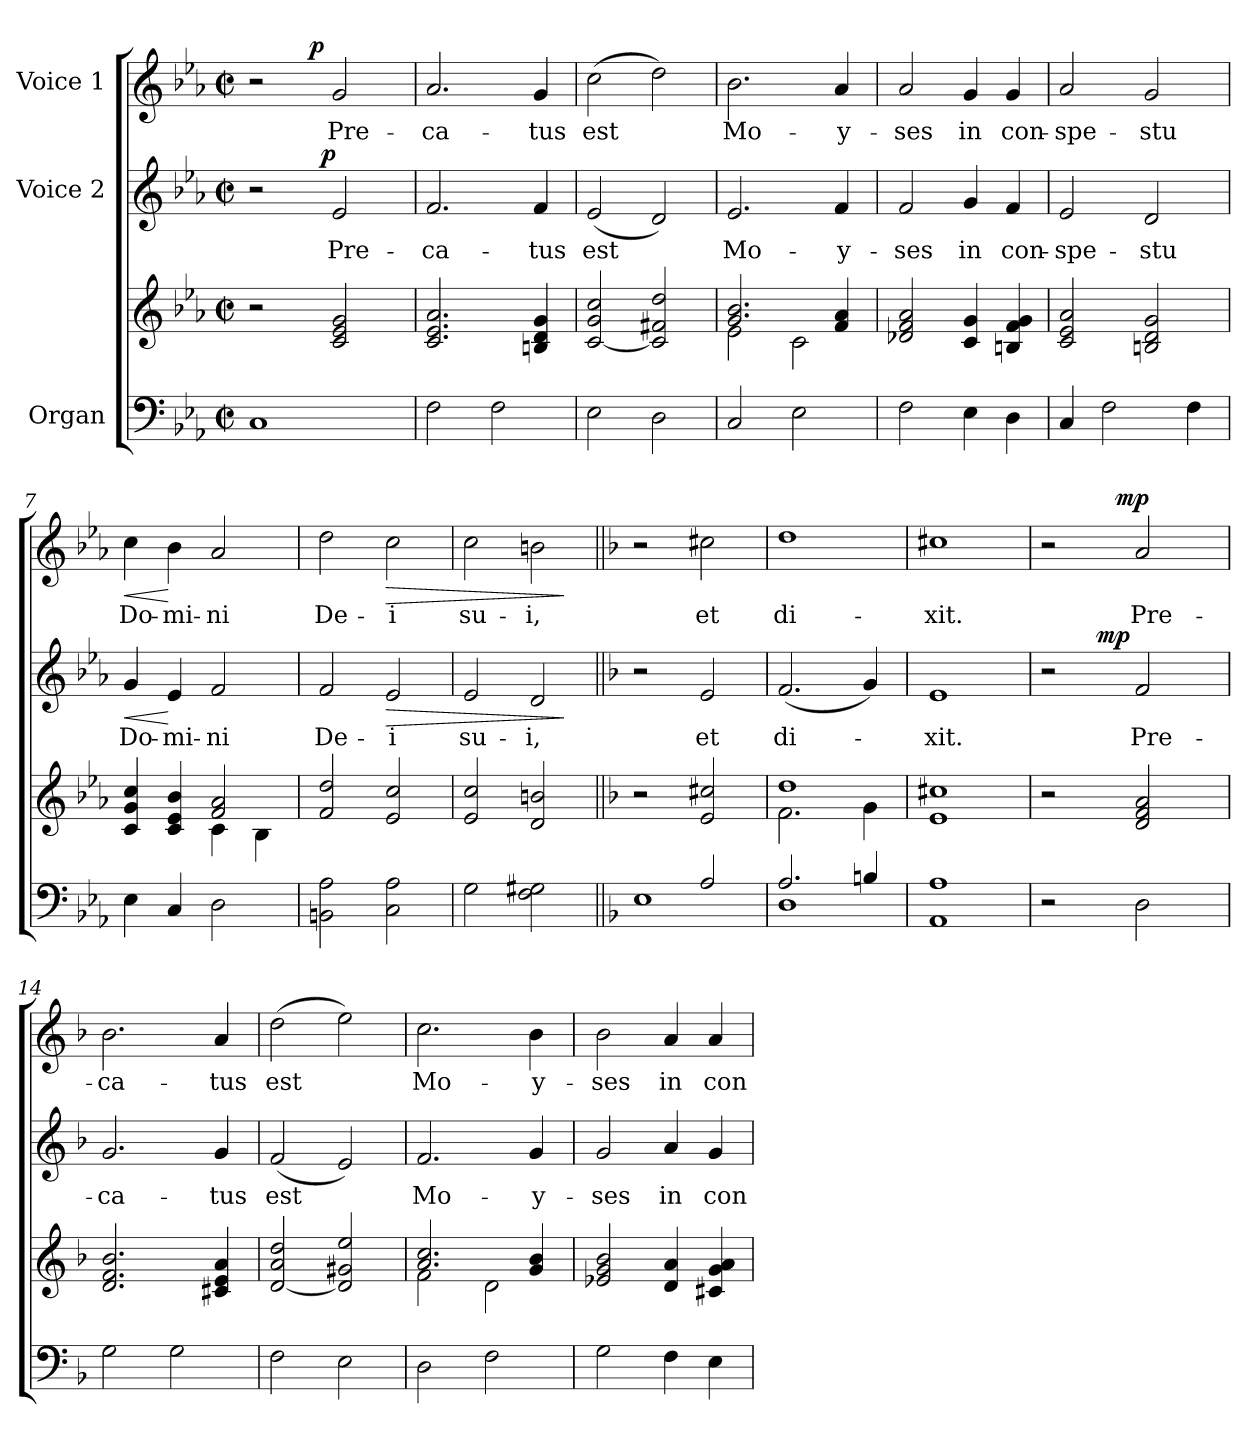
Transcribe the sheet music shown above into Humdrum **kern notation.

**kern	**kern	**kern	**text	**dynam	**kern	**text	**dynam
*part3	*part3	*part2	*part2	*part2	*part1	*part1	*part1
*staff4	*staff3	*staff2	*staff2	*staff2	*staff1	*staff1	*staff1
*I"Organ	*	*I"Voice 2	*	*	*I"Voice 1	*	*
*clefF4	*clefG2	*clefG2	*	*	*clefG2	*	*
*k[b-e-a-]	*k[b-e-a-]	*k[b-e-a-]	*	*	*k[b-e-a-]	*	*
*E-:	*E-:	*E-:	*	*	*E-:	*	*
*M2/2	*M2/2	*M2/2	*	*	*M2/2	*	*
*met(c|)	*met(c|)	*met(c|)	*	*	*met(c|)	*	*
=1	=1	=1	=1	=1	=1	=1	=1
*	*	*^	*	*	*^	*	*
1C	2r	2r	4...ryy	.	.	2r	4..ryy	.	.
!	!	!	!	!	!	!	!	!	!LO:DY:a
.	.	.	.	.	.	.	2ryy	.	p
!	!	!	!	!	!LO:DY:a	!	!	!	!
.	.	.	2ryy	.	p	.	.	.	.
!	!	!	!	!LO:LY:b	!	!	!	!LO:LY:b	!
.	2c/ 2e-/ 2g/	2e-/	.	Pre-	.	2g/	.	Pre-	.
.	.	.	.	.	.	.	16ryy	.	.
.	.	.	32ryy	.	.	.	.	.	.
=2	=2	=2	=2	=2	=2	=2	=2	=2	=2
!	!	!	!	!LO:LY:b	!	!	!	!LO:LY:b	!
*	*	*v	*v	*	*	*	*	*	*
*	*	*	*	*	*v	*v	*	*
2F\	2.c/ 2.e-/ 2.a-/	2.f/	-ca-	.	2.a-/	-ca-	.
2F\	.	.	.	.	.	.	.
!	!	!	!LO:LY:b	!	!	!LO:LY:b	!
.	4Bn/ 4d/ 4g/	4f/	-tus	.	4g/	-tus	.
=3	=3	=3	=3	=3	=3	=3	=3
!	!	!	!LO:LY:b	!	!	!LO:LY:b	!
2E-\	[<2c/ 2g/ 2cc/	(<2e-/	est	.	(>2cc\	est	.
2D\	2c/] 2f#X/ 2dd/	2d/)	.	.	2dd\)	.	.
=4	=4	=4	=4	=4	=4	=4	=4
*	*^	*	*	*	*	*	*
!	!	!	!	!LO:LY:b	!	!	!LO:LY:b	!
2C/	2.g/ 2.b-/	2e-\	2.e-/	Mo-	.	2.b-\	Mo-	.
2E-\	.	2c\	.	.	.	.	.	.
!	!	!	!	!LO:LY:b	!	!	!LO:LY:b	!
.	4f/ 4a-/	.	4f/	-y-	.	4a-/	-y-	.
*	*v	*v	*	*	*	*	*	*
=5	=5	=5	=5	=5	=5	=5	=5
!	!	!	!LO:LY:b	!	!	!LO:LY:b	!
2F\	2d-X/ 2f/ 2a-/	2f/	-ses	.	2a-/	-ses	.
!	!	!	!LO:LY:b	!	!	!LO:LY:b	!
4E-\	4c/ 4g/	4g/	in	.	4g/	in	.
!	!	!	!LO:LY:b	!	!	!LO:LY:b	!
4D\	4Bn/ 4f/ 4g/	4f/	con-	.	4g/	con-	.
=6	=6	=6	=6	=6	=6	=6	=6
!	!	!	!LO:LY:b	!	!	!LO:LY:b	!
4C/	2c/ 2e-/ 2a-/	2e-/	-spe-	.	2a-/	-spe-	.
2F\	.	.	.	.	.	.	.
!	!	!	!LO:LY:b	!	!	!LO:LY:b	!
.	2Bn/ 2d/ 2g/	2d/	-stu	.	2g/	-stu	.
4F\	.	.	.	.	.	.	.
!!LO:LB:g=z
=7	=7	=7	=7	=7	=7	=7	=7
*	*^	*	*	*	*	*	*
!	!	!	!	!LO:LY:b	!LO:HP:b	!	!LO:LY:b	!LO:HP:b
4E-\	4c/ 4g/ 4cc/	2ryy	4g/	Do-	<	4cc\	Do-	<
!	!	!	!	!LO:LY:b	!	!	!LO:LY:b	!
4C/	4c/ 4e-/ 4b-/	.	4e-/	-mi-	[	4b-\	-mi-	[
!	!	!	!	!LO:LY:b	!	!	!LO:LY:b	!
2D\	2f/ 2a-/	4c\	2f/	-ni	.	2a-/	-ni	.
.	.	4B-\	.	.	.	.	.	.
=8	=8	=8	=8	=8	=8	=8	=8	=8
!	!	!	!	!LO:LY:b	!	!	!LO:LY:b	!
*	*v	*v	*	*	*	*	*	*
2BBn\ 2A-\	2f/ 2dd/	2f/	De-	.	2dd\	De-	.
!	!	!	!LO:LY:b	!LO:HP:b	!	!LO:LY:b	!LO:HP:b
2C\ 2A-\	2e-/ 2cc/	2e-/	-i	>	2cc\	-i	>
=9	=9	=9	=9	=9	=9	=9	=9
!	!	!	!LO:LY:b	!	!	!LO:LY:b	!
2G\	2e-/ 2cc/	2e-/	su-	.	2cc\	su-	.
!	!	!	!LO:LY:b	!	!	!LO:LY:b	!
2F\ 2G#X\	2d/ 2bn/	2d/	-i,	.	2bn\	-i,	.
.	.	.	.	]	.	.	]
=10||	=10||	=10||	=10||	=10||	=10||	=10||	=10||
*k[b-]	*k[b-]	*k[b-]	*	*	*k[b-]	*	*
*F:	*F:	*F:	*	*	*F:	*	*
*^	*	*	*	*	*	*	*
1E	2ryy	2r	2r	.	.	2r	.	.
!	!	!	!	!LO:LY:b	!	!	!LO:LY:b	!
.	2A/	2e/ 2cc#X/	2e/	et	.	2cc#X\	et	.
=11	=11	=11	=11	=11	=11	=11	=11	=11
*	*	*^	*	*	*	*	*	*
!	!	!	!	!	!LO:LY:b	!	!	!LO:LY:b	!
2.A/	1D	1dd	2.f\	(<2.f/	di-	.	1dd	di-	.
4Bn/	.	.	4g\	4g/)	.	.	.	.	.
*v	*v	*	*	*	*	*	*	*	*
=12	=12	=12	=12	=12	=12	=12	=12	=12
!	!	!	!	!LO:LY:b	!	!	!LO:LY:b	!
*	*v	*v	*	*	*	*	*	*
1AA 1A	1e 1cc#X	1e	-xit.	.	1cc#X	-xit.	.
=13	=13	=13	=13	=13	=13	=13	=13
*	*	*^	*	*	*^	*	*
2r	2r	2r	4.ryy	.	.	2r	4..ryy	.	.
!	!	!	!	!	!LO:DY:a	!	!	!	!
.	.	.	2ryy	.	mp	.	.	.	.
!	!	!	!	!	!	!	!	!	!LO:DY:a
.	.	.	.	.	.	.	2ryy	.	mp
!	!	!	!	!LO:LY:b	!	!	!	!LO:LY:b	!
2D\	2d/ 2f/ 2a/	2f/	.	Pre-	.	2a/	.	Pre-	.
.	.	.	8ryy	.	.	.	.	.	.
.	.	.	.	.	.	.	16ryy	.	.
!!LO:LB:g=z
=14	=14	=14	=14	=14	=14	=14	=14	=14	=14
!	!	!	!	!LO:LY:b	!	!	!	!LO:LY:b	!
*	*	*v	*v	*	*	*	*	*	*
*	*	*	*	*	*v	*v	*	*
2G\	2.d/ 2.f/ 2.b-/	2.g/	-ca-	.	2.b-\	-ca-	.
2G\	.	.	.	.	.	.	.
!	!	!	!LO:LY:b	!	!	!LO:LY:b	!
.	4c#X/ 4e/ 4a/	4g/	-tus	.	4a/	-tus	.
=15	=15	=15	=15	=15	=15	=15	=15
!	!	!	!LO:LY:b	!	!	!LO:LY:b	!
2F\	[<2d/ 2a/ 2dd/	(<2f/	est	.	(>2dd\	est	.
2E\	2d/] 2g#X/ 2ee/	2e/)	.	.	2ee\)	.	.
=16	=16	=16	=16	=16	=16	=16	=16
*	*^	*	*	*	*	*	*
!	!	!	!	!LO:LY:b	!	!	!LO:LY:b	!
2D\	2.a/ 2.cc/	2f\	2.f/	Mo-	.	2.cc\	Mo-	.
2F\	.	2d\	.	.	.	.	.	.
!	!	!	!	!LO:LY:b	!	!	!LO:LY:b	!
.	4g/ 4b-/	.	4g/	-y-	.	4b-\	-y-	.
*	*v	*v	*	*	*	*	*	*
=17	=17	=17	=17	=17	=17	=17	=17
!	!	!	!LO:LY:b	!	!	!LO:LY:b	!
2G\	2e-X/ 2g/ 2b-/	2g/	-ses	.	2b-\	-ses	.
!	!	!	!LO:LY:b	!	!	!LO:LY:b	!
4F\	4d/ 4a/	4a/	in	.	4a/	in	.
!	!	!	!LO:LY:b	!	!	!LO:LY:b	!
4E\	4c#X/ 4g/ 4a/	4g/	con-	.	4a/	con-	.
=	=	=	=	=	=	=	=
*-	*-	*-	*-	*-	*-	*-	*-
